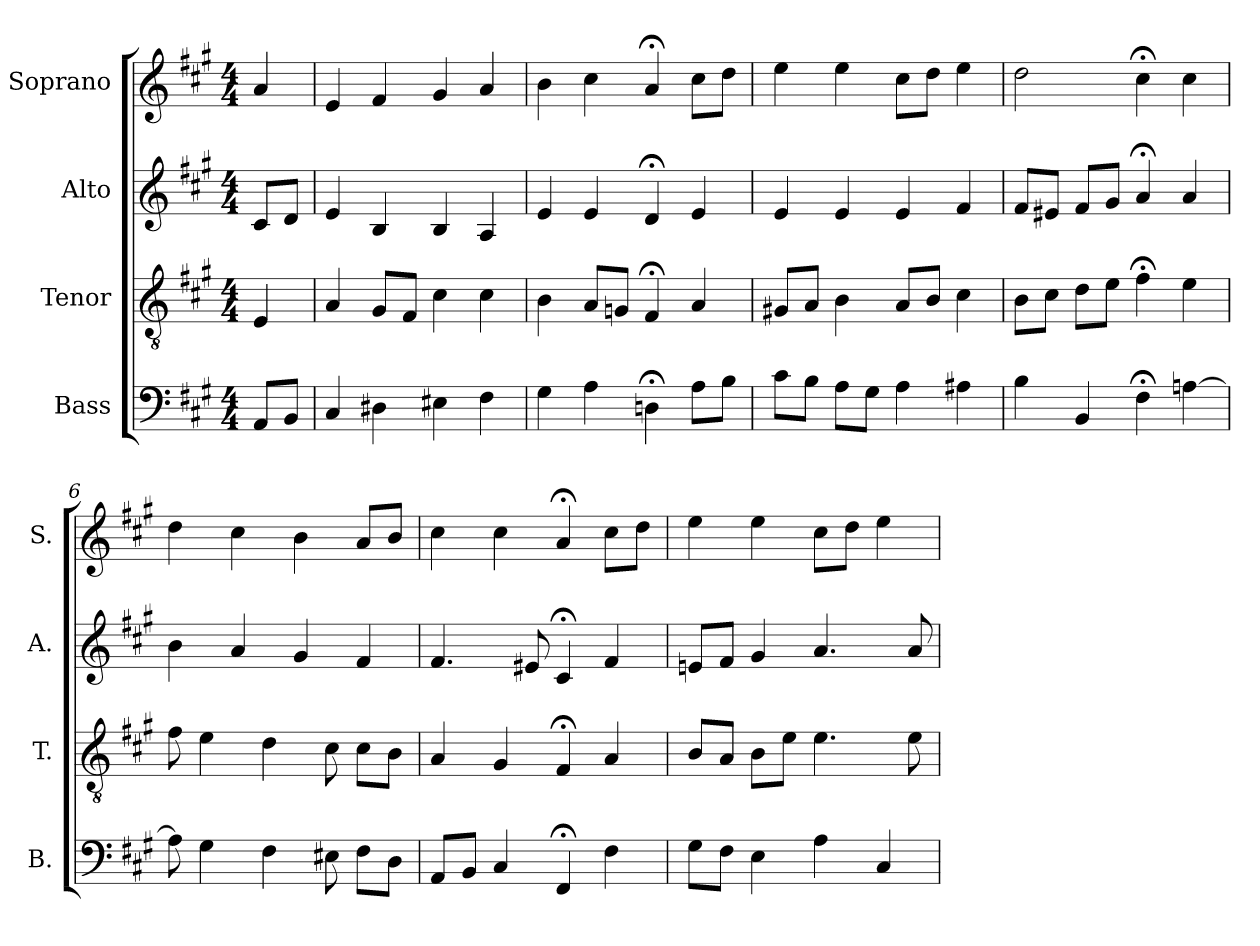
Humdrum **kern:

**kern	**kern	**kern	**kern
*part4	*part3	*part2	*part1
*staff4	*staff3	*staff2	*staff1
*I"Bass	*I"Tenor	*I"Alto	*I"Soprano
*I'B.	*I'T.	*I'A.	*I'S.
*clefF4	*clefGv2	*clefG2	*clefG2
*	*ITrd7c12	*	*
*k[f#c#g#]	*k[f#c#g#]	*k[f#c#g#]	*k[f#c#g#]
*A:	*A:	*A:	*A:
*M4/4	*M4/4	*M4/4	*M4/4
=1	=1	=1	=1
8AA/L	4EE/	8c#/L	4a/
8BB/J	.	8d/J	.
=2	=2	=2	=2
4C#/	4AA/	4e/	4e/
4D#X\	8GG#/L	4B/	4f#/
.	8FF#/J	.	.
4E#X\	4C#\	4B/	4g#/
4F#\	4C#\	4A/	4a/
=3	=3	=3	=3
4G#\	4BB\	4e/	4b\
4A\	8AA/L	4e/	4cc#\
.	8GGn/J	.	.
4Dn;<\	4FF#;</	4d;</	4a;</
8A\L	4AA/	4e/	8cc#\L
8B\J	.	.	8dd\J
=4	=4	=4	=4
8c#\L	8GG#X/L	4e/	4ee\
8B\J	8AA/J	.	.
8A\L	4BB\	4e/	4ee\
8G#\J	.	.	.
4A\	8AA/L	4e/	8cc#\L
.	8BB/J	.	8dd\J
4A#X\	4C#\	4f#/	4ee\
=5	=5	=5	=5
4B\	8BB\L	8f#/L	2dd\
.	8C#\J	8e#X/J	.
4BB/	8D\L	8f#/L	.
.	8E\J	8g#/J	.
4F#;<\	4F#;<\	4a;</	4cc#;<\
[4An\	4E\	4a/	4cc#\
!!LO:LB:g=z
=6	=6	=6	=6
8A\]	8F#\	4b\	4dd\
4G#\	4E\	.	.
.	.	4a/	4cc#\
4F#\	4D\	.	.
.	.	4g#/	4b\
8E#X\	8C#\	.	.
8F#\L	8C#\L	4f#/	8a/L
8D\J	8BB\J	.	8b/J
=7	=7	=7	=7
8AA/L	4AA/	4.f#/	4cc#\
8BB/J	.	.	.
4C#/	4GG#/	.	4cc#\
.	.	8e#X/	.
4FF#;</	4FF#;</	4c#;</	4a;</
4F#\	4AA/	4f#/	8cc#\L
.	.	.	8dd\J
=8	=8	=8	=8
8G#\L	8BB/L	8en/L	4ee\
8F#\J	8AA/J	8f#/J	.
4E\	8BB\L	4g#/	4ee\
.	8E\J	.	.
4A\	4.E\	4.a/	8cc#\L
.	.	.	8dd\J
4C#/	.	.	4ee\
.	8E\	8a/	.
=	=	=	=
*-	*-	*-	*-
